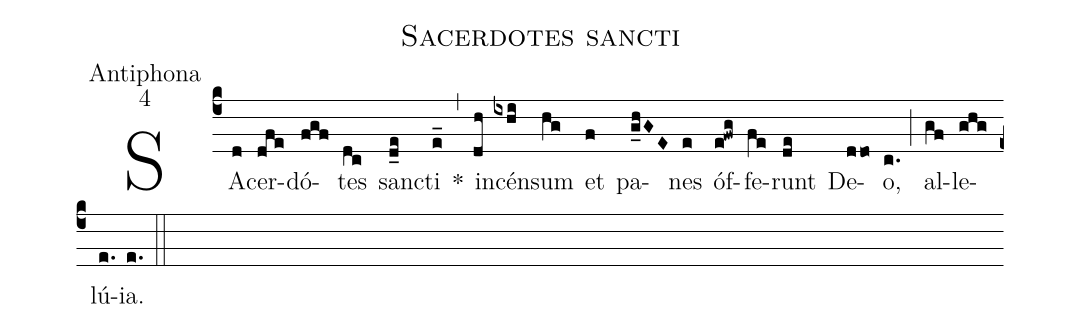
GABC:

name:Sacerdotes sancti;
office-part:Antiphona;
mode:4;
%%
(c4)
SA(d)cer(dfe)dó(fgf)tes(dc) san(d_e)cti(e_) *(,)
in(dh)cén(ixhi)sum(hg) et(f) pa(g_hGE)nes(e) óf(e!fwg)fe(fe)runt(de) De(ddo)o,(c.) (;)
al(gf)le(ghg)lú(e.)ia.(e.) (::)
